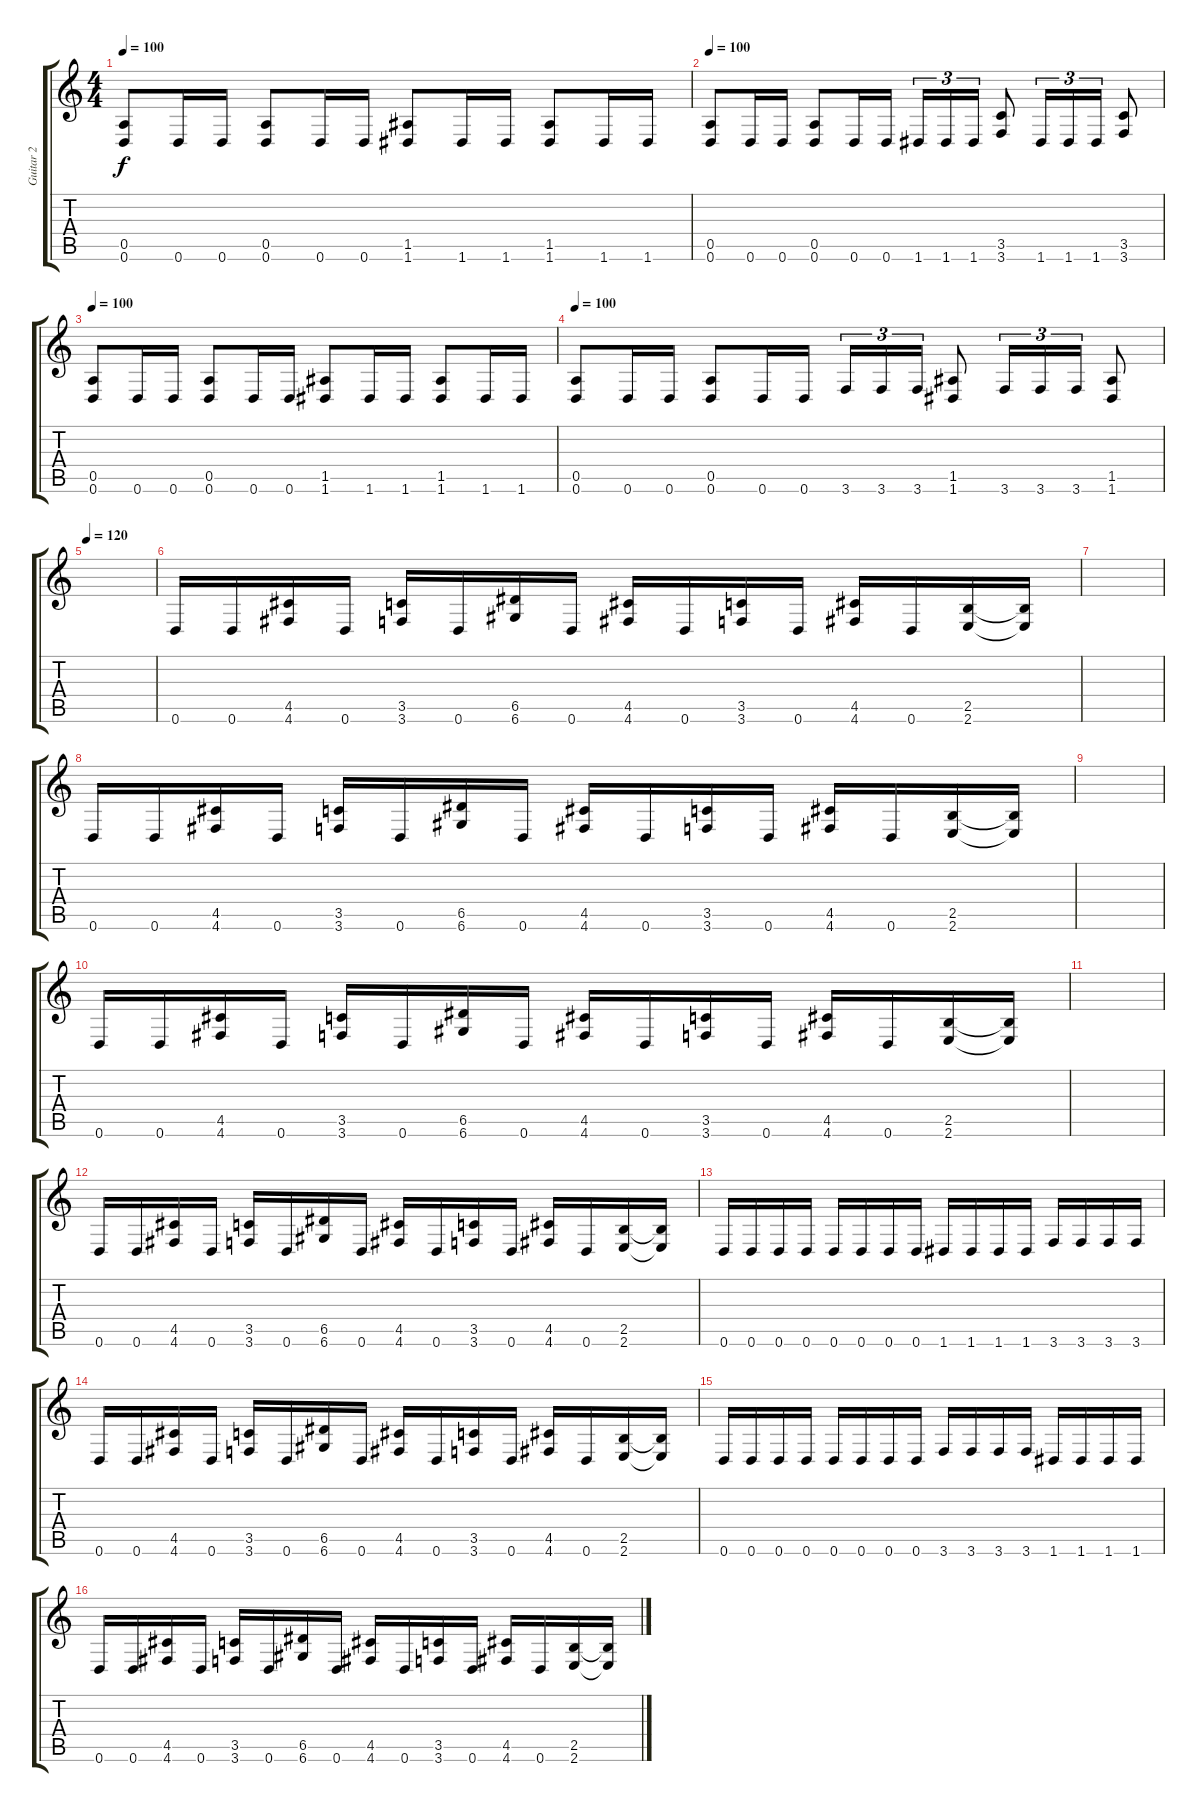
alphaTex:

\track ("Guitar 2" "Guitar 2") {instrument overdrivenguitar}
\staff {score tabs}
\tuning (E4 B3 G3 D3 A2 D2) {hide}
\ts (4 4)
\tempo 100
\clef g2
\ks c
(0.5 0.6).8{dy f} 0.6.16 0.6.16 (0.5 0.6).8 0.6.16 0.6.16 (1.5 1.6).8 1.6.16 1.6.16 (1.5 1.6).8 1.6.16 1.6.16 |
\tempo 100
(0.5 0.6).8 0.6.16 0.6.16 (0.5 0.6).8 0.6.16 0.6.16 1.6.16{tu (3 2)} 1.6.16{tu (3 2)} 1.6.16{tu (3 2)} (3.5 3.6).8 1.6.16{tu (3 2)} 1.6.16{tu (3 2)} 1.6.16{tu (3 2)} (3.5 3.6).8 |
\tempo 100
(0.5 0.6).8 0.6.16 0.6.16 (0.5 0.6).8 0.6.16 0.6.16 (1.5 1.6).8 1.6.16 1.6.16 (1.5 1.6).8 1.6.16 1.6.16 |
\tempo 100
(0.5 0.6).8 0.6.16 0.6.16 (0.5 0.6).8 0.6.16 0.6.16 3.6.16{tu (3 2)} 3.6.16{tu (3 2)} 3.6.16{tu (3 2)} (1.5 1.6).8 3.6.16{tu (3 2)} 3.6.16{tu (3 2)} 3.6.16{tu (3 2)} (1.5 1.6).8 |
\tempo 120
|
0.6.16 0.6.16 (4.5 4.6).16 0.6.16 (3.5 3.6).16 0.6.16 (6.5 6.6).16 0.6.16 (4.5 4.6).16 0.6.16 (3.5 3.6).16 0.6.16 (4.5 4.6).16 0.6.16 (2.5 2.6).16 (2.5{t} 2.6{t}).16 |
|
0.6.16 0.6.16 (4.5 4.6).16 0.6.16 (3.5 3.6).16 0.6.16 (6.5 6.6).16 0.6.16 (4.5 4.6).16 0.6.16 (3.5 3.6).16 0.6.16 (4.5 4.6).16 0.6.16 (2.5 2.6).16 (2.5{t} 2.6{t}).16 |
|
0.6.16 0.6.16 (4.5 4.6).16 0.6.16 (3.5 3.6).16 0.6.16 (6.5 6.6).16 0.6.16 (4.5 4.6).16 0.6.16 (3.5 3.6).16 0.6.16 (4.5 4.6).16 0.6.16 (2.5 2.6).16 (2.5{t} 2.6{t}).16 |
|
0.6.16 0.6.16 (4.5 4.6).16 0.6.16 (3.5 3.6).16 0.6.16 (6.5 6.6).16 0.6.16 (4.5 4.6).16 0.6.16 (3.5 3.6).16 0.6.16 (4.5 4.6).16 0.6.16 (2.5 2.6).16 (2.5{t} 2.6{t}).16 |
0.6.16 0.6.16 0.6.16 0.6.16 0.6.16 0.6.16 0.6.16 0.6.16 1.6.16 1.6.16 1.6.16 1.6.16 3.6.16 3.6.16 3.6.16 3.6.16 |
0.6.16 0.6.16 (4.5 4.6).16 0.6.16 (3.5 3.6).16 0.6.16 (6.5 6.6).16 0.6.16 (4.5 4.6).16 0.6.16 (3.5 3.6).16 0.6.16 (4.5 4.6).16 0.6.16 (2.5 2.6).16 (2.5{t} 2.6{t}).16 |
0.6.16 0.6.16 0.6.16 0.6.16 0.6.16 0.6.16 0.6.16 0.6.16 3.6.16 3.6.16 3.6.16 3.6.16 1.6.16 1.6.16 1.6.16 1.6.16 |
0.6.16 0.6.16 (4.5 4.6).16 0.6.16 (3.5 3.6).16 0.6.16 (6.5 6.6).16 0.6.16 (4.5 4.6).16 0.6.16 (3.5 3.6).16 0.6.16 (4.5 4.6).16 0.6.16 (2.5 2.6).16 (2.5{t} 2.6{t}).16
